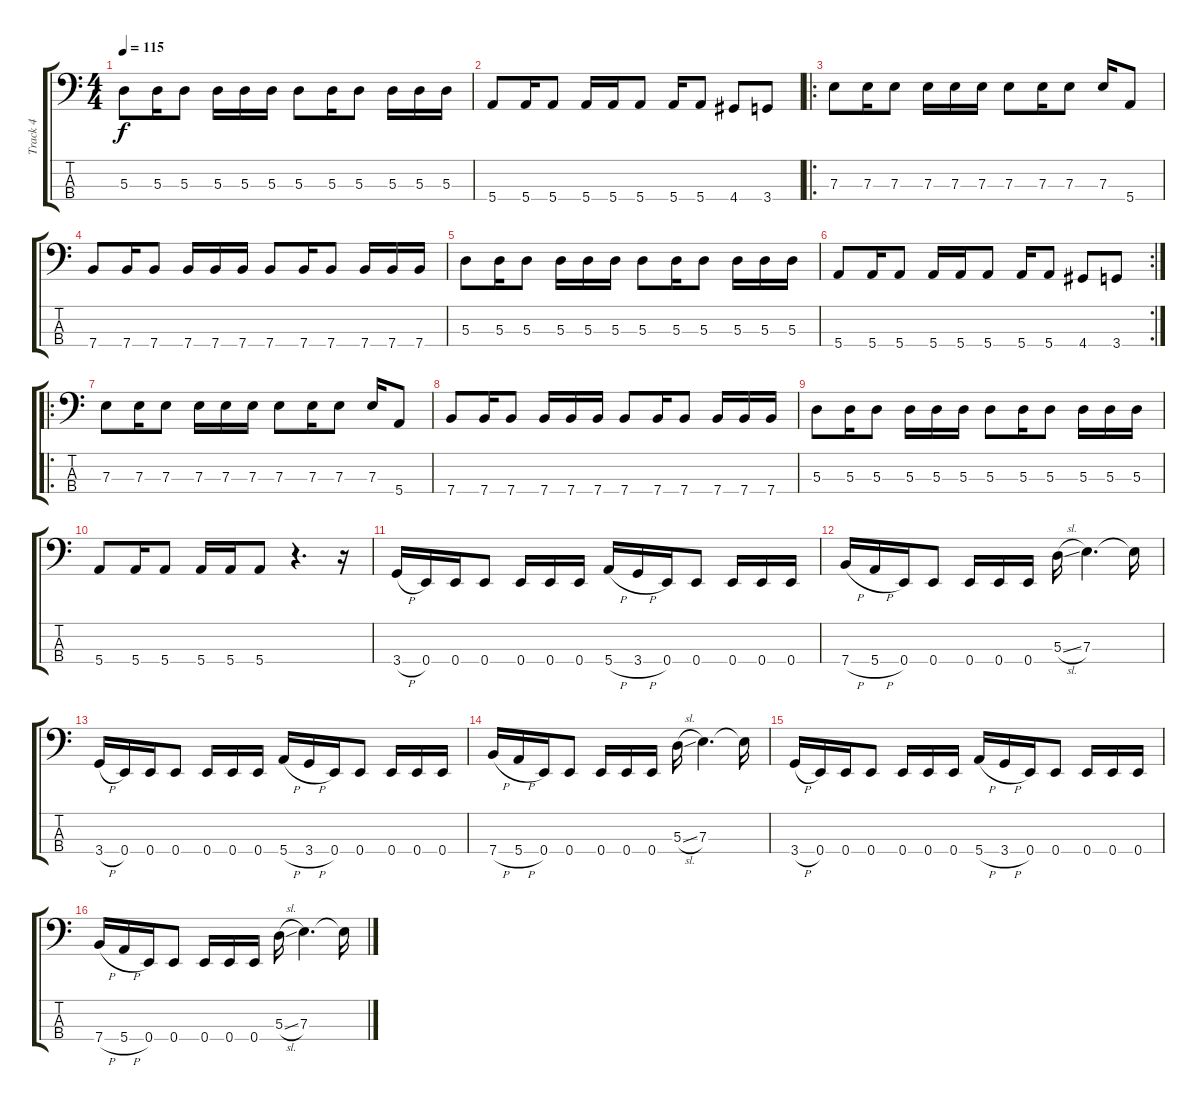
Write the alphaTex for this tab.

\track ("Track 4" "Track 4") {instrument electricbassfinger}
\staff {score tabs}
\tuning (G2 D2 A1 E1) {hide}
\ts (4 4)
\tempo 115
\clef f4
\ks c
5.3.8{dy f} 5.3.16 5.3.8 5.3.16 5.3.16 5.3.16 5.3.8 5.3.16 5.3.8 5.3.16 5.3.16 5.3.16 |
5.4.8 5.4.16 5.4.8 5.4.16 5.4.16 5.4.8 5.4.16 5.4.8 4.4.8 3.4.8 |
\ro
7.3.8 7.3.16 7.3.8 7.3.16 7.3.16 7.3.16 7.3.8 7.3.16 7.3.8 7.3.16 5.4.8 |
7.4.8 7.4.16 7.4.8 7.4.16 7.4.16 7.4.16 7.4.8 7.4.16 7.4.8 7.4.16 7.4.16 7.4.16 |
5.3.8 5.3.16 5.3.8 5.3.16 5.3.16 5.3.16 5.3.8 5.3.16 5.3.8 5.3.16 5.3.16 5.3.16 |
\rc 2
5.4.8 5.4.16 5.4.8 5.4.16 5.4.16 5.4.8 5.4.16 5.4.8 4.4.8 3.4.8 |
\ro
7.3.8 7.3.16 7.3.8 7.3.16 7.3.16 7.3.16 7.3.8 7.3.16 7.3.8 7.3.16 5.4.8 |
7.4.8 7.4.16 7.4.8 7.4.16 7.4.16 7.4.16 7.4.8 7.4.16 7.4.8 7.4.16 7.4.16 7.4.16 |
5.3.8 5.3.16 5.3.8 5.3.16 5.3.16 5.3.16 5.3.8 5.3.16 5.3.8 5.3.16 5.3.16 5.3.16 |
5.4.8 5.4.16 5.4.8 5.4.16 5.4.16 5.4.8 r.4{d} r.16 |
3.4{h}.16 0.4.16 0.4.16 0.4.8 0.4.16 0.4.16 0.4.16 5.4{h}.16 3.4{h}.16 0.4.16 0.4.8 0.4.16 0.4.16 0.4.16 |
7.4{h}.16 5.4{h}.16 0.4.16 0.4.8 0.4.16 0.4.16 0.4.16 5.3{sl}.16 7.3.4{d} 7.3{t}.16 |
3.4{h}.16 0.4.16 0.4.16 0.4.8 0.4.16 0.4.16 0.4.16 5.4{h}.16 3.4{h}.16 0.4.16 0.4.8 0.4.16 0.4.16 0.4.16 |
7.4{h}.16 5.4{h}.16 0.4.16 0.4.8 0.4.16 0.4.16 0.4.16 5.3{sl}.16 7.3.4{d} 7.3{t}.16 |
3.4{h}.16 0.4.16 0.4.16 0.4.8 0.4.16 0.4.16 0.4.16 5.4{h}.16 3.4{h}.16 0.4.16 0.4.8 0.4.16 0.4.16 0.4.16 |
7.4{h}.16 5.4{h}.16 0.4.16 0.4.8 0.4.16 0.4.16 0.4.16 5.3{sl}.16 7.3.4{d} 7.3{t}.16
